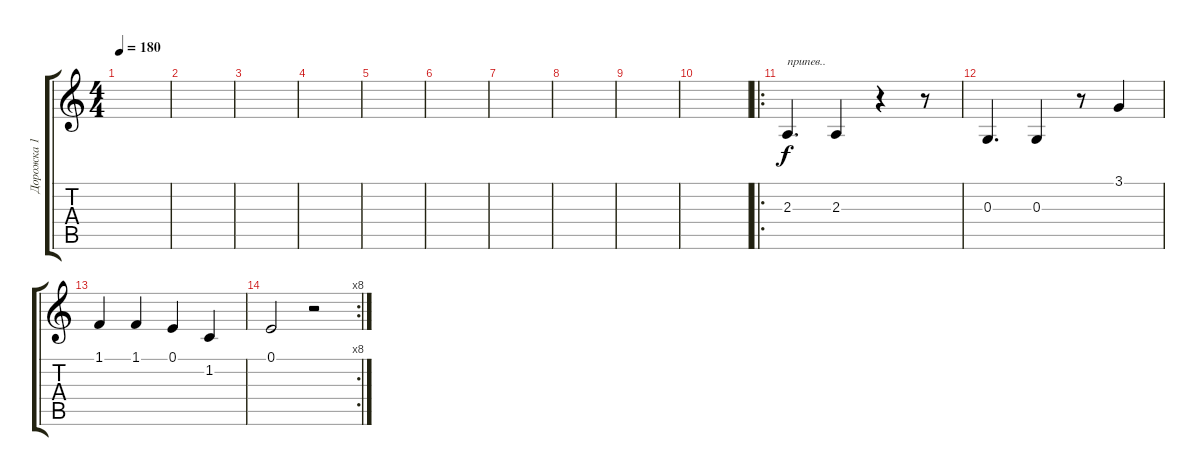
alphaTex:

\track ("Дорожка 1" "Дорожка 1") {instrument acousticgrandpiano}
\staff {score tabs}
\tuning (E4 B3 G3 D3 A2 E2) {hide}
\ts (4 4)
\tempo 180
\clef g2
\ks c
|
|
|
|
|
|
|
|
|
|
\ro
2.3.4{d txt "припев.."} 2.3.4 r.4 r.8 |
0.3.4{d} 0.3.4 r.8 3.1.4 |
1.1.4 1.1.4 0.1.4 1.2.4 |
\rc 8
0.1.2 r.2
